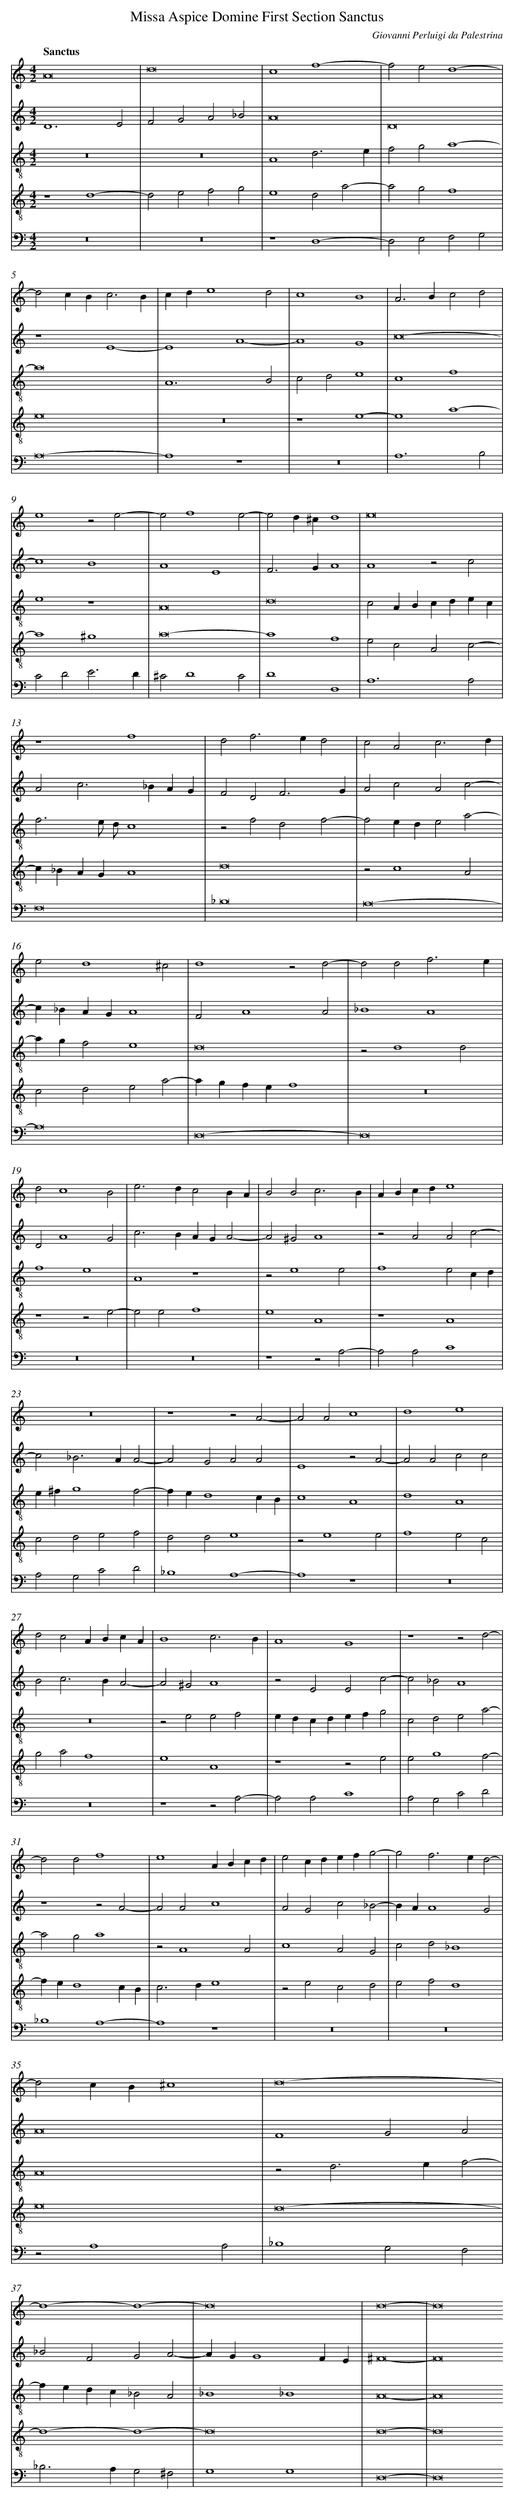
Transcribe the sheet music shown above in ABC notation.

X:1
T: Missa Aspice Domine First Section Sanctus
C: Giovanni Perluigi da Palestrina
L: 1/4
M: 4/2
Q: "Sanctus"
V: 1 clef=treble
V: 2 clef=treble
V: 3 clef=treble-8
V: 4 clef=treble-8
V: 5 clef=bass
K: C
[V:1] A8 |
[V:2] D6E2 |
[V:3] z8 |
[V:4] z4d4- |
[V:5] z8 |
[V:1] d8 |
[V:2] F2G2A2_B2 |
[V:3] z8 |
[V:4] d2e2f2g2 |
[V:5] z8 |
[V:1] c4f4- |
[V:2] A8 |
[V:3] A4d3e |
[V:4] e4d2a2- |
[V:5] z4D,4- |
[V:1] f2e2d4- |
[V:2] D8 |
[V:3] f2g2a4- |
[V:4] a2g2f4 |
[V:5] D,2E,2F,2G,2 |
[V:1] d2cB2<c2B |
[V:2] z4E4- |
[V:3] a8 |
[V:4] e8 |
[V:5] A,8- |
[V:1] cde4d2 |
[V:2] E4A4- |
[V:3] A6B2 |
[V:4] z8 |
[V:5] A,4z4 |
[V:1] c4B4 |
[V:2] A4G4 |
[V:3] c2d2e4 |
[V:4] z4e4- |
[V:5] z8 |
[V:1] A2>B2c2d2 |
[V:2] c8- |
[V:3] c4f4 |
[V:4] e4a4- |
[V:5] A,6B,2 |
[V:1] e4z2e2- |
[V:2] c4B4 |
[V:3] e4z4 |
[V:4] a4^g4 |
[V:5] C2D2E3D |
[V:1] e2f4e2- |
[V:2] A4E4 |
[V:3] A8 |
[V:4] a8- |
[V:5] ^C2D4C2 |
[V:1] e2d^cd4 |
[V:2] F2>G2A4 |
[V:3] d8 |
[V:4] a4f4 |
[V:5] D4D,4 |
[V:1] e8 |
[V:2] A4z2c2 |
[V:3] c2ABcdec |
[V:4] e2c2A2c2- |
[V:5] A,6A,2 |
[V:1] z4f4 |
[V:2] A2c2>_B2AG |
[V:3] f3e/ d/c4 |
[V:4] c_BAGA4 |
[V:5] F,8 |
[V:1] d2f2>e2d2 |
[V:2] F2D2F3G |
[V:3] z2f2d2f2- |
[V:4] d8 |
[V:5] _B,8 |
[V:1] c2A2c3d |
[V:2] A2c2A2c2- |
[V:3] f2ede2a2- |
[V:4] z2c4A2 |
[V:5] A,8- |
[V:1] e2d4^c2 |
[V:2] c_BAGA4 |
[V:3] agf2e4 |
[V:4] c2d2e2a2- |
[V:5] A,8 |
[V:1] d4z2d2- |
[V:2] F2A4A2 |
[V:3] d8 |
[V:4] agfef4 |
[V:5] D,8- |
[V:1] d2d2f3e |
[V:2] _B4A4 |
[V:3] z2d4d2 |
[V:4] z8 |
[V:5] D,8 |
[V:1] d2c4B2 |
[V:2] D2A4G2 |
[V:3] f4e4 |
[V:4] z4z2e2- |
[V:5] z8 |
[V:1] e2>d2c2BA |
[V:2] c2>B2AGA2- |
[V:3] A4z4 |
[V:4] e2e2f4 |
[V:5] z8 |
[V:1] B2B2c3B |
[V:2] A2^G2A4 |
[V:3] z2e4e2 |
[V:4] e4A4 |
[V:5] z4z2A,2- |
[V:1] ABcde4 |
[V:2] z2A2A2c2- |
[V:3] f4e2cd |
[V:4] z4A4 |
[V:5] A,2A,2C4 |
[V:1] z8 |
[V:2] c2_B2>A2A2- |
[V:3] e^fg4f2- |
[V:4] c2d2e2f2 |
[V:5] A,2G,2C2D2 |
[V:1] z4z2A2- |
[V:2] A2G2A2A2 |
[V:3] fed4cB |
[V:4] d2d2e4 |
[V:5] _B,4A,4- |
[V:1] A2A2c4 |
[V:2] E4z2A2- |
[V:3] c4A4 |
[V:4] z2e4e2 |
[V:5] A,4z4 |
[V:1] d4e4 |
[V:2] A2A2c2c2 |
[V:3] d4A4 |
[V:4] f4e2c2 |
[V:5] z8 |
[V:1] d2c2ABcA |
[V:2] B2c2>B2A2- |
[V:3] z8 |
[V:4] g2a2f4 |
[V:5] z8 |
[V:1] B4c3B |
[V:2] A2^G2A4 |
[V:3] z2e2e2f2 |
[V:4] e4A4 |
[V:5] z4z2A,2- |
[V:1] A4G4 |
[V:2] z2E2E2c2- |
[V:3] edcdefg2 |
[V:4] z4z2e2 |
[V:5] A,2A,2C4 |
[V:1] z4z2d2- |
[V:2] c2_B2A4 |
[V:3] c2d2e2a2- |
[V:4] e2g4f2- |
[V:5] A,2G,2C2D2 |
[V:1] d2d2f4 |
[V:2] z4z2A2- |
[V:3] a2g2a4 |
[V:4] fed4cB |
[V:5] _B,4A,4- |
[V:1] e4ABcd |
[V:2] A2A2c4 |
[V:3] z2A4A2 |
[V:4] c2>d2e4 |
[V:5] A,4z4 |
[V:1] e2cdefg2- |
[V:2] A2G2c2_B2- |
[V:3] c4A2G2 |
[V:4] z2e2c2d2 |
[V:5] z8 |
[V:1] g2f2>e2d2- |
[V:2] BAA4G2 |
[V:3] c2d2_B4 |
[V:4] e2f2d4 |
[V:5] z8 |
[V:1] d2cB^c4 |
[V:2] A8 |
[V:3] A8 |
[V:4] e8 |
[V:5] z2A,4A,2 |
[V:1] d8- |
[V:2] F4G2A2 |
[V:3] z2d2>e2f2- |
[V:4] d8- |
[V:5] _B,4G,2F,2 |
[V:1] d4-d4- |
[V:2] _B2F2G2A2- |
[V:3] fedc_B2A2 |
[V:4] d4-d4- |
[V:5] _B,2>A,2G,2^F,2 |
[V:1] d8 |
[V:2] AGG4FE |
[V:3] _B4_B4 |
[V:4] d8 |
[V:5] G,4G,4 |
[V:1] d8- |
[V:2] ^F8- |
[V:3] A8- |
[V:4] d8- |
[V:5] D,8- |
[V:1] d8
[V:2] F8
[V:3] A8
[V:4] d8
[V:5] D,8
